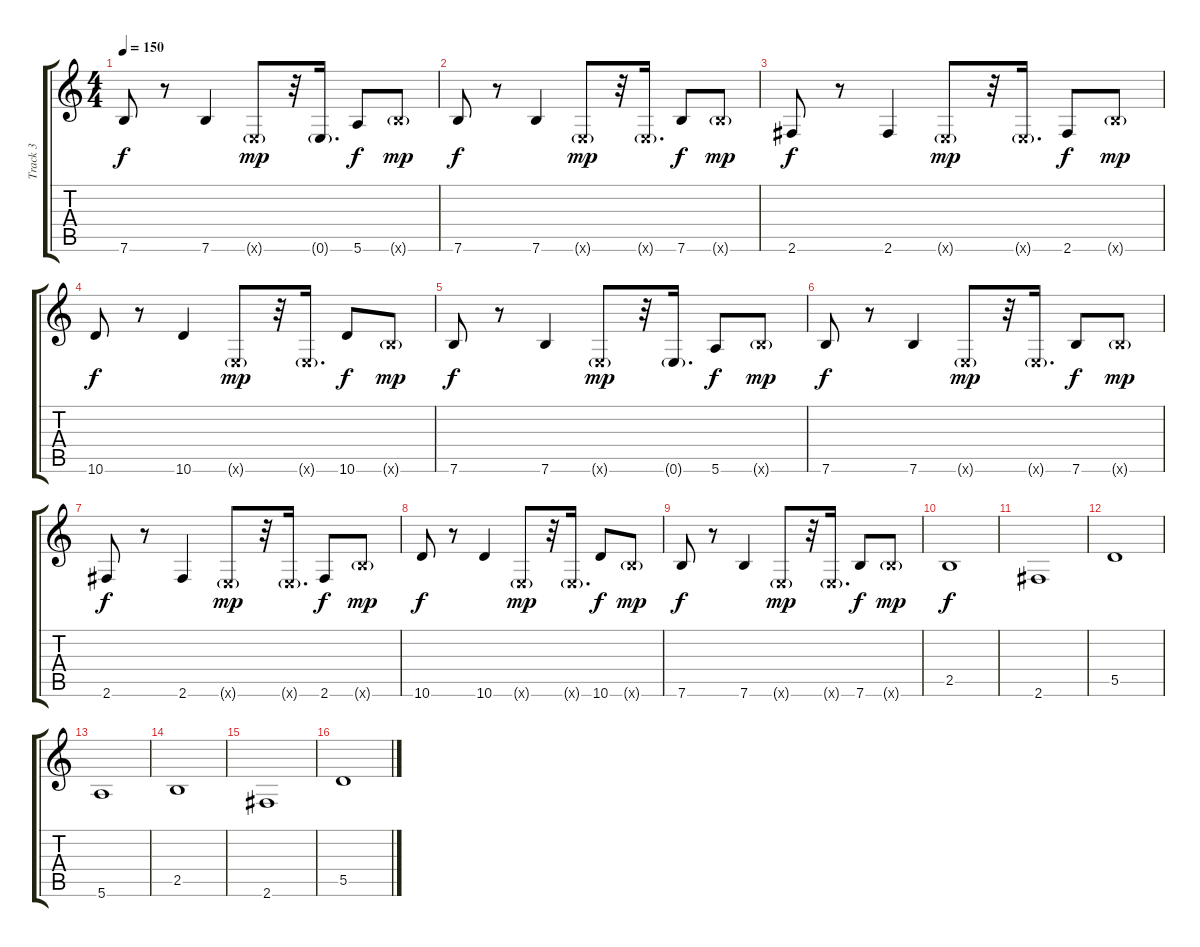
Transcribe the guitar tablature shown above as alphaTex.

\track ("Track 3" "Track 3") {instrument electricbasspick}
\staff {score tabs}
\tuning (E4 B3 G3 D3 A2 E2) {hide}
\ts (4 4)
\tempo 150
\clef g2
\ks c
7.6.8{dy f} r.8 7.6.4 0.6{g x}.8{dy mp} r.32 0.6{g}.16{d} 5.6.8{dy f} 7.6{g x}.8{dy mp} |
7.6.8{dy f} r.8 7.6.4 0.6{g x}.8{dy mp} r.32 0.6{g x}.16{d} 7.6.8{dy f} 7.6{g x}.8{dy mp} |
2.6.8{dy f} r.8 2.6.4 0.6{g x}.8{dy mp} r.32 0.6{g x}.16{d} 2.6.8{dy f} 7.6{g x}.8{dy mp} |
10.6.8{dy f} r.8 10.6.4 0.6{g x}.8{dy mp} r.32 0.6{g x}.16{d} 10.6.8{dy f} 7.6{g x}.8{dy mp} |
7.6.8{dy f} r.8 7.6.4 0.6{g x}.8{dy mp} r.32 0.6{g}.16{d} 5.6.8{dy f} 7.6{g x}.8{dy mp} |
7.6.8{dy f} r.8 7.6.4 0.6{g x}.8{dy mp} r.32 0.6{g x}.16{d} 7.6.8{dy f} 7.6{g x}.8{dy mp} |
2.6.8{dy f} r.8 2.6.4 0.6{g x}.8{dy mp} r.32 0.6{g x}.16{d} 2.6.8{dy f} 7.6{g x}.8{dy mp} |
10.6.8{dy f} r.8 10.6.4 0.6{g x}.8{dy mp} r.32 0.6{g x}.16{d} 10.6.8{dy f} 7.6{g x}.8{dy mp} |
7.6.8{dy f} r.8 7.6.4 0.6{g x}.8{dy mp} r.32 0.6{g x}.16{d} 7.6.8{dy f} 7.6{g x}.8{dy mp} |
2.5.1{dy f} |
2.6.1 |
5.5.1 |
5.6.1 |
2.5.1 |
2.6.1 |
5.5.1
